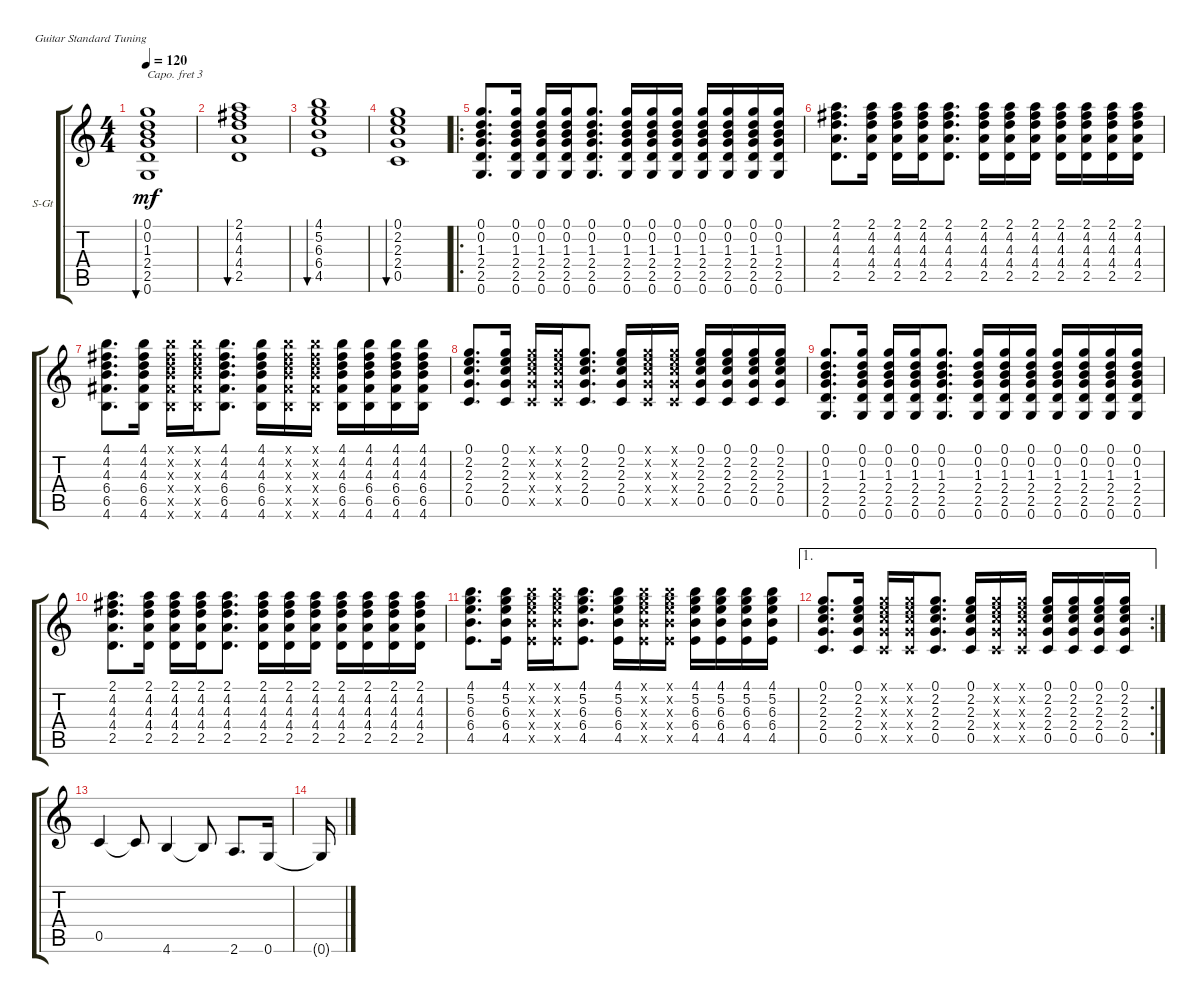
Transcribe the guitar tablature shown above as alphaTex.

\defaultSystemsLayout 4
\bracketExtendMode groupsimilarinstruments
\firstSystemTrackNameOrientation horizontal
\otherSystemsTrackNameOrientation horizontal
\track ("Steel Guitar" "S-Gt") {instrument acousticguitarsteel}
\staff {score tabs}
\capo 3
\tuning (E4 B3 G3 D3 A2 E2)
\ts (4 4)
\tempo 120
\clef g2
\ks c
(0.6 2.5 2.4 1.3 0.2 0.1).1{bu 30 dy mf} |
(2.5 4.4 4.3 4.2 2.1).1{bu 30} |
(4.5 6.4 6.3 5.2 4.1).1{bu 30} |
(0.5 2.4 2.3 2.2 0.1).1{bu 30} |
\ro
(0.6 2.5 2.4 1.3 0.2 0.1).8{d} (0.6 2.5 2.4 1.3 0.2 0.1).16 (0.6 2.5 2.4 1.3 0.2 0.1).16 (0.6 2.5 2.4 1.3 0.2 0.1).16 (0.6 2.5 2.4 1.3 0.2 0.1).8{d} (0.6 2.5 2.4 1.3 0.2 0.1).16 (0.6 2.5 2.4 1.3 0.2 0.1).16 (0.6 2.5 2.4 1.3 0.2 0.1).16 (0.6 2.5 2.4 1.3 0.2 0.1).16 (0.6 2.5 2.4 1.3 0.2 0.1).16 (0.6 2.5 2.4 1.3 0.2 0.1).16 (0.6 2.5 2.4 1.3 0.2 0.1).16 |
(2.5 4.4 4.3 4.2 2.1).8{d} (2.5 4.4 4.3 4.2 2.1).16 (2.5 4.4 4.3 4.2 2.1).16 (2.5 4.4 4.3 4.2 2.1).16 (2.5 4.4 4.3 4.2 2.1).8{d} (2.5 4.4 4.3 4.2 2.1).16 (2.5 4.4 4.3 4.2 2.1).16 (2.5 4.4 4.3 4.2 2.1).16 (2.5 4.4 4.3 4.2 2.1).16 (2.5 4.4 4.3 4.2 2.1).16 (2.5 4.4 4.3 4.2 2.1).16 (2.5 4.4 4.3 4.2 2.1).16 |
(6.5 6.4 4.3 4.2 4.1 4.6).8{d} (6.5 6.4 4.3 4.2 4.1 4.6).16 (6.5{x} 6.4{x} 4.3{x} 4.2{x} 4.1{x} 4.6{x}).16 (6.5{x} 6.4{x} 4.3{x} 4.2{x} 4.1{x} 4.6{x}).16 (6.5 6.4 4.3 4.2 4.1 4.6).8{d} (6.5 4.3 4.2 4.1 4.6 6.4).16 (6.5{x} 6.4{x} 4.3{x} 4.2{x} 4.1{x} 4.6{x}).16 (6.5{x} 6.4{x} 4.3{x} 4.2{x} 4.1{x} 4.6{x}).16 (6.5 6.4 4.3 4.2 4.1 4.6).16 (6.5 6.4 4.3 4.2 4.1 4.6).16 (6.5 6.4 4.3 4.2 4.1 4.6).16 (6.5 6.4 4.3 4.2 4.1 4.6).16 |
(0.5 2.4 2.3 2.2 0.1).8{d} (0.5 2.4 2.3 2.2 0.1).16 (0.5{x} 2.4{x} 2.3{x} 2.2{x} 0.1{x}).16 (0.5{x} 2.4{x} 2.3{x} 2.2{x} 0.1{x}).16 (0.5 2.4 2.3 2.2 0.1).8{d} (0.5 2.4 2.3 2.2 0.1).16 (0.5{x} 2.4{x} 2.3{x} 2.2{x} 0.1{x}).16 (0.5{x} 2.4{x} 2.3{x} 2.2{x} 0.1{x}).16 (0.5 2.4 2.3 2.2 0.1).16 (0.5 2.4 2.3 2.2 0.1).16 (0.5 2.4 2.3 2.2 0.1).16 (0.5 2.4 2.3 2.2 0.1).16 |
(0.6 2.5 2.4 1.3 0.2 0.1).8{d} (0.6 2.5 2.4 1.3 0.2 0.1).16 (0.6 2.5 2.4 1.3 0.2 0.1).16 (0.6 2.5 2.4 1.3 0.2 0.1).16 (0.6 2.5 2.4 1.3 0.2 0.1).8{d} (0.6 2.5 2.4 1.3 0.2 0.1).16 (0.6 2.5 2.4 1.3 0.2 0.1).16 (0.6 2.5 2.4 1.3 0.2 0.1).16 (0.6 2.5 2.4 1.3 0.2 0.1).16 (0.6 2.5 2.4 1.3 0.2 0.1).16 (0.6 2.5 2.4 1.3 0.2 0.1).16 (0.6 2.5 2.4 1.3 0.2 0.1).16 |
(2.5 4.4 4.3 4.2 2.1).8{d} (2.5 4.4 4.3 4.2 2.1).16 (2.5 4.4 4.3 4.2 2.1).16 (2.5 4.4 4.3 4.2 2.1).16 (2.5 4.4 4.3 4.2 2.1).8{d} (2.5 4.4 4.3 4.2 2.1).16 (2.5 4.4 4.3 4.2 2.1).16 (2.5 4.4 4.3 4.2 2.1).16 (2.5 4.4 4.3 4.2 2.1).16 (2.5 4.4 4.3 4.2 2.1).16 (2.5 4.4 4.3 4.2 2.1).16 (2.5 4.4 4.3 4.2 2.1).16 |
(4.5 6.4 6.3 5.2 4.1).8{d} (4.5 6.4 6.3 5.2 4.1).16 (4.5{x} 6.4{x} 6.3{x} 5.2{x} 4.1{x}).16 (4.5{x} 6.4{x} 6.3{x} 5.2{x} 4.1{x}).16 (4.5 6.4 6.3 5.2 4.1).8{d} (4.5 6.3 5.2 4.1 6.4).16 (4.5{x} 6.4{x} 6.3{x} 5.2{x} 4.1{x}).16 (4.5{x} 6.4{x} 6.3{x} 5.2{x} 4.1{x}).16 (4.5 6.4 6.3 5.2 4.1).16 (4.5 6.4 6.3 5.2 4.1).16 (4.5 6.4 6.3 5.2 4.1).16 (6.4 6.3 5.2 4.1 4.5).16 |
\ae 1
\rc 2
(0.5 2.4 2.3 2.2 0.1).8{d} (0.5 2.4 2.3 2.2 0.1).16 (0.5{x} 2.4{x} 2.3{x} 2.2{x} 0.1{x}).16 (0.5{x} 2.4{x} 2.3{x} 2.2{x} 0.1{x}).16 (0.5 2.4 2.3 2.2 0.1).8{d} (0.5 2.4 2.3 2.2 0.1).16 (0.5{x} 2.4{x} 2.3{x} 2.2{x} 0.1{x}).16 (0.5{x} 2.4{x} 2.3{x} 2.2{x} 0.1{x}).16 (0.5 2.4 2.3 2.2 0.1).16 (0.5 2.4 2.3 2.2 0.1).16 (0.5 2.4 2.3 2.2 0.1).16 (0.5 2.4 2.3 2.2 0.1).16 |
0.5.4 0.5{t}.8 4.6.4 4.6{t}.8 2.6.8{d} 0.6.16 |
0.6{t}.16
